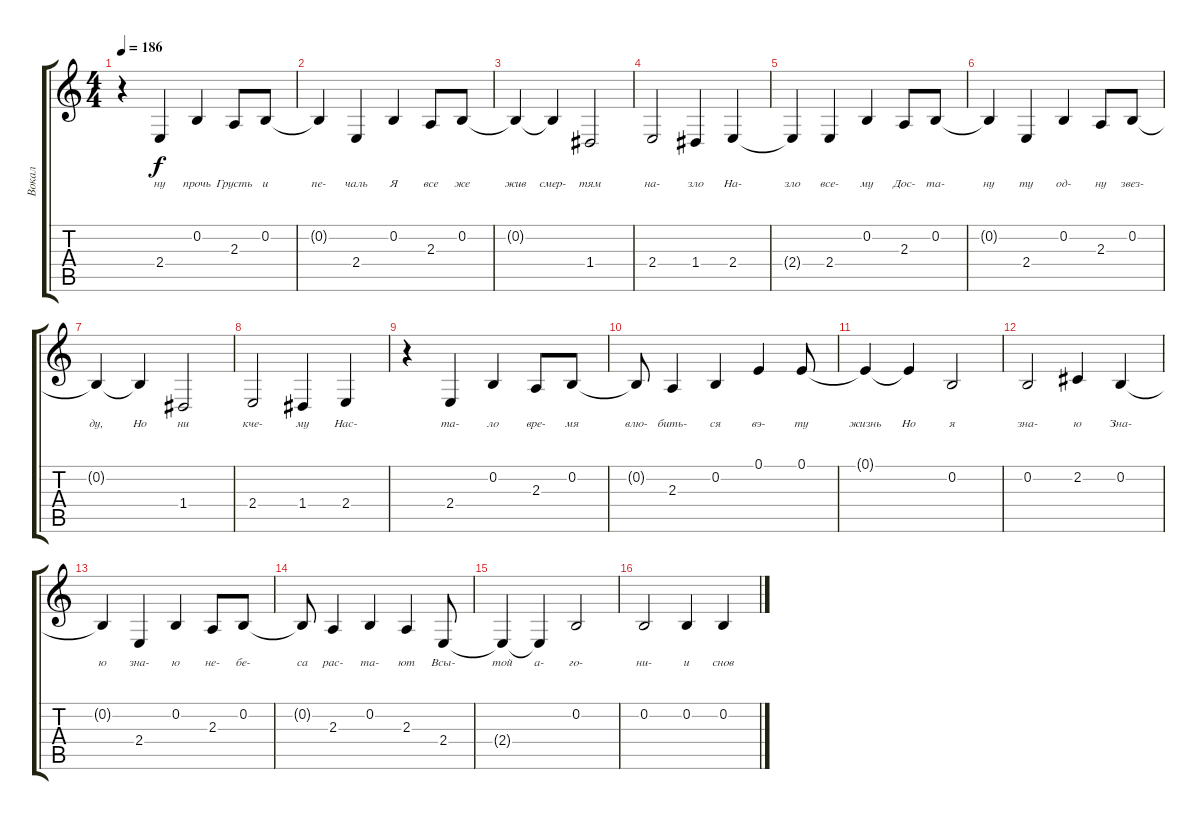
\track ("Вокал" "Вокал") {instrument pad3polysynth}
\staff {score tabs}
\tuning (E4 B3 G3 D3 A2 E2) {hide}
\ts (4 4)
\tempo 186
\clef g2
\ks c
r.4{dy f} 2.4.4{lyrics (0 "ну") lyrics (1 "") lyrics (2 "") lyrics (3 "") lyrics (4 "")} 0.2.4{lyrics (0 "прочь") lyrics (1 "") lyrics (2 "") lyrics (3 "") lyrics (4 "")} 2.3.8{lyrics (0 "Грусть") lyrics (1 "") lyrics (2 "") lyrics (3 "") lyrics (4 "")} 0.2.8{lyrics (0 "и") lyrics (1 "") lyrics (2 "") lyrics (3 "") lyrics (4 "")} |
0.2{t}.4{lyrics (0 "пе-") lyrics (1 "") lyrics (2 "") lyrics (3 "") lyrics (4 "")} 2.4.4{lyrics (0 "чаль") lyrics (1 "") lyrics (2 "") lyrics (3 "") lyrics (4 "")} 0.2.4{lyrics (0 "Я") lyrics (1 "") lyrics (2 "") lyrics (3 "") lyrics (4 "")} 2.3.8{lyrics (0 "все") lyrics (1 "") lyrics (2 "") lyrics (3 "") lyrics (4 "")} 0.2.8{lyrics (0 "же") lyrics (1 "") lyrics (2 "") lyrics (3 "") lyrics (4 "")} |
0.2{t}.4{lyrics (0 "жив") lyrics (1 "") lyrics (2 "") lyrics (3 "") lyrics (4 "")} 0.2{t}.4{lyrics (0 "смер-") lyrics (1 "") lyrics (2 "") lyrics (3 "") lyrics (4 "")} 1.4.2{lyrics (0 "тям") lyrics (1 "") lyrics (2 "") lyrics (3 "") lyrics (4 "")} |
2.4.2{lyrics (0 "на-") lyrics (1 "") lyrics (2 "") lyrics (3 "") lyrics (4 "")} 1.4.4{lyrics (0 "зло") lyrics (1 "") lyrics (2 "") lyrics (3 "") lyrics (4 "")} 2.4.4{lyrics (0 "На-") lyrics (1 "") lyrics (2 "") lyrics (3 "") lyrics (4 "")} |
2.4{t}.4{lyrics (0 "зло") lyrics (1 "") lyrics (2 "") lyrics (3 "") lyrics (4 "")} 2.4.4{lyrics (0 "все-") lyrics (1 "") lyrics (2 "") lyrics (3 "") lyrics (4 "")} 0.2.4{lyrics (0 "му") lyrics (1 "") lyrics (2 "") lyrics (3 "") lyrics (4 "")} 2.3.8{lyrics (0 "Дос-") lyrics (1 "") lyrics (2 "") lyrics (3 "") lyrics (4 "")} 0.2.8{lyrics (0 "та-") lyrics (1 "") lyrics (2 "") lyrics (3 "") lyrics (4 "")} |
0.2{t}.4{lyrics (0 "ну") lyrics (1 "") lyrics (2 "") lyrics (3 "") lyrics (4 "")} 2.4.4{lyrics (0 "ту") lyrics (1 "") lyrics (2 "") lyrics (3 "") lyrics (4 "")} 0.2.4{lyrics (0 "од-") lyrics (1 "") lyrics (2 "") lyrics (3 "") lyrics (4 "")} 2.3.8{lyrics (0 "ну") lyrics (1 "") lyrics (2 "") lyrics (3 "") lyrics (4 "")} 0.2.8{lyrics (0 "звез-") lyrics (1 "") lyrics (2 "") lyrics (3 "") lyrics (4 "")} |
0.2{t}.4{lyrics (0 "ду,") lyrics (1 "") lyrics (2 "") lyrics (3 "") lyrics (4 "")} 0.2{t}.4{lyrics (0 "Но") lyrics (1 "") lyrics (2 "") lyrics (3 "") lyrics (4 "")} 1.4.2{lyrics (0 "ни") lyrics (1 "") lyrics (2 "") lyrics (3 "") lyrics (4 "")} |
2.4.2{lyrics (0 "кче-") lyrics (1 "") lyrics (2 "") lyrics (3 "") lyrics (4 "")} 1.4.4{lyrics (0 "му") lyrics (1 "") lyrics (2 "") lyrics (3 "") lyrics (4 "")} 2.4.4{lyrics (0 "Нас-") lyrics (1 "") lyrics (2 "") lyrics (3 "") lyrics (4 "")} |
r.4 2.4.4{lyrics (0 "та-") lyrics (1 "") lyrics (2 "") lyrics (3 "") lyrics (4 "")} 0.2.4{lyrics (0 "ло") lyrics (1 "") lyrics (2 "") lyrics (3 "") lyrics (4 "")} 2.3.8{lyrics (0 "вре-") lyrics (1 "") lyrics (2 "") lyrics (3 "") lyrics (4 "")} 0.2.8{lyrics (0 "мя") lyrics (1 "") lyrics (2 "") lyrics (3 "") lyrics (4 "")} |
0.2{t}.8{lyrics (0 "влю-") lyrics (1 "") lyrics (2 "") lyrics (3 "") lyrics (4 "")} 2.3.4{lyrics (0 "бить-") lyrics (1 "") lyrics (2 "") lyrics (3 "") lyrics (4 "")} 0.2.4{lyrics (0 "ся") lyrics (1 "") lyrics (2 "") lyrics (3 "") lyrics (4 "")} 0.1.4{lyrics (0 "вэ-") lyrics (1 "") lyrics (2 "") lyrics (3 "") lyrics (4 "")} 0.1.8{lyrics (0 "ту") lyrics (1 "") lyrics (2 "") lyrics (3 "") lyrics (4 "")} |
0.1{t}.4{lyrics (0 "жизнь") lyrics (1 "") lyrics (2 "") lyrics (3 "") lyrics (4 "")} 0.1{t}.4{lyrics (0 "Но") lyrics (1 "") lyrics (2 "") lyrics (3 "") lyrics (4 "")} 0.2.2{lyrics (0 "я") lyrics (1 "") lyrics (2 "") lyrics (3 "") lyrics (4 "")} |
0.2.2{lyrics (0 "зна-") lyrics (1 "") lyrics (2 "") lyrics (3 "") lyrics (4 "")} 2.2.4{lyrics (0 "ю") lyrics (1 "") lyrics (2 "") lyrics (3 "") lyrics (4 "")} 0.2.4{lyrics (0 "Зна-") lyrics (1 "") lyrics (2 "") lyrics (3 "") lyrics (4 "")} |
0.2{t}.4{lyrics (0 "ю") lyrics (1 "") lyrics (2 "") lyrics (3 "") lyrics (4 "")} 2.4.4{lyrics (0 "зна-") lyrics (1 "") lyrics (2 "") lyrics (3 "") lyrics (4 "")} 0.2.4{lyrics (0 "ю") lyrics (1 "") lyrics (2 "") lyrics (3 "") lyrics (4 "")} 2.3.8{lyrics (0 "не-") lyrics (1 "") lyrics (2 "") lyrics (3 "") lyrics (4 "")} 0.2.8{lyrics (0 "бе-") lyrics (1 "") lyrics (2 "") lyrics (3 "") lyrics (4 "")} |
0.2{t}.8{lyrics (0 "са") lyrics (1 "") lyrics (2 "") lyrics (3 "") lyrics (4 "")} 2.3.4{lyrics (0 "рас-") lyrics (1 "") lyrics (2 "") lyrics (3 "") lyrics (4 "")} 0.2.4{lyrics (0 "та-") lyrics (1 "") lyrics (2 "") lyrics (3 "") lyrics (4 "")} 2.3.4{lyrics (0 "ют") lyrics (1 "") lyrics (2 "") lyrics (3 "") lyrics (4 "")} 2.4.8{lyrics (0 "Всы-") lyrics (1 "") lyrics (2 "") lyrics (3 "") lyrics (4 "")} |
2.4{t}.4{lyrics (0 "той") lyrics (1 "") lyrics (2 "") lyrics (3 "") lyrics (4 "")} 2.4{t}.4{lyrics (0 "а-") lyrics (1 "") lyrics (2 "") lyrics (3 "") lyrics (4 "")} 0.2.2{lyrics (0 "го-") lyrics (1 "") lyrics (2 "") lyrics (3 "") lyrics (4 "")} |
0.2.2{lyrics (0 "ни-") lyrics (1 "") lyrics (2 "") lyrics (3 "") lyrics (4 "")} 0.2.4{lyrics (0 "и") lyrics (1 "") lyrics (2 "") lyrics (3 "") lyrics (4 "")} 0.2.4{lyrics (0 "снов") lyrics (1 "") lyrics (2 "") lyrics (3 "") lyrics (4 "")}
